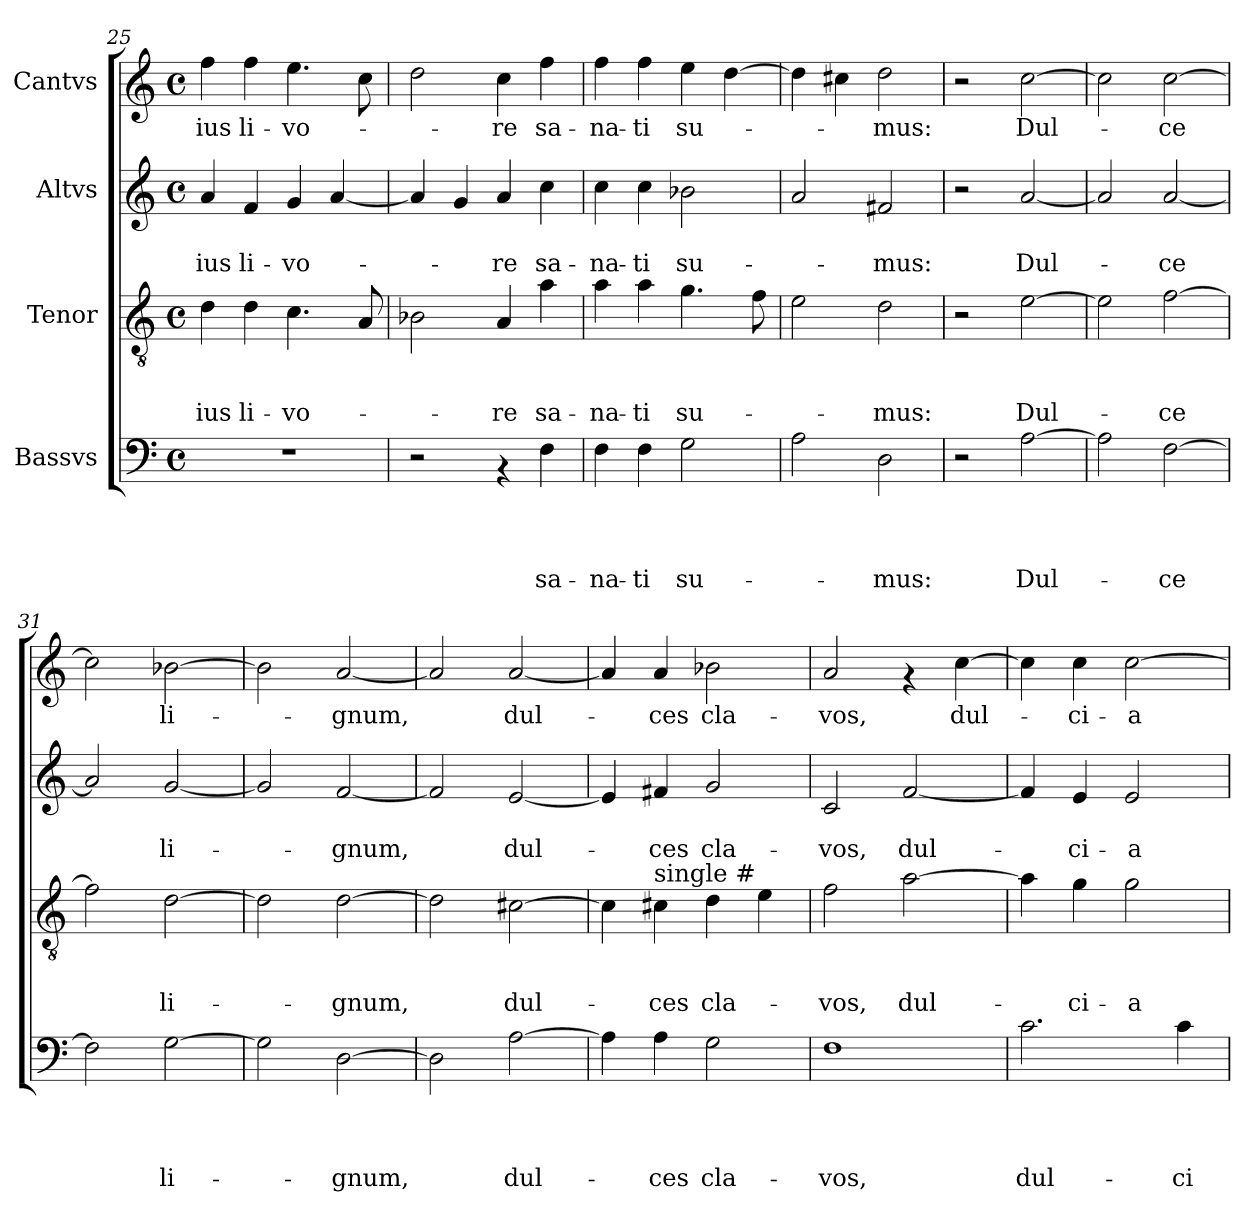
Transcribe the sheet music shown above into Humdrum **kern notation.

**kern	**text	**text	**text	**text	**kern	**text	**text	**text	**kern	**text	**text	**kern	**text
*part4	*part4	*part4	*part4	*part4	*part3	*part3	*part3	*part3	*part2	*part2	*part2	*part1	*part1
*staff4	*staff4	*staff4	*staff4	*staff4	*staff3	*staff3	*staff3	*staff3	*staff2	*staff2	*staff2	*staff1	*staff1
*I"Bassvs	*	*	*	*	*I"Tenor	*	*	*	*I"Altvs	*	*	*I"Cantvs	*
*clefF4	*	*	*	*	*clefGv2	*	*	*	*clefG2	*	*	*clefG2	*
*k[]	*	*	*	*	*k[]	*	*	*	*k[]	*	*	*k[]	*
*C:	*	*	*	*	*C:	*	*	*	*C:	*	*	*C:	*
*M4/4	*	*	*	*	*M4/4	*	*	*	*M4/4	*	*	*M4/4	*
*met(c)	*	*	*	*	*met(c)	*	*	*	*met(c)	*	*	*met(c)	*
=25	=25	=25	=25	=25	=25	=25	=25	=25	=25	=25	=25	=25	=25
!	!	!	!	!	!	!	!	!LO:LY:b	!	!	!LO:LY:b	!	!LO:LY:b
1r	.	.	.	.	4d\	.	.	-ius	4a/	.	-ius	4ff\	-ius
!	!	!	!	!	!	!	!	!LO:LY:b	!	!	!LO:LY:b	!	!LO:LY:b
.	.	.	.	.	4d\	.	.	li-	4f/	.	li-	4ff\	li-
!	!	!	!	!	!	!	!	!LO:LY:b	!	!	!LO:LY:b	!	!LO:LY:b
.	.	.	.	.	4.c\	.	.	-vo-	4g/	.	-vo-	4.ee\	-vo-
.	.	.	.	.	.	.	.	.	[<4a/	.	.	.	.
.	.	.	.	.	8A/	.	.	.	.	.	.	8cc\	.
!!LO:LB:g=z
=26	=26	=26	=26	=26	=26	=26	=26	=26	=26	=26	=26	=26	=26
2r	.	.	.	.	2B-X\	.	.	.	4a/]	.	.	2dd\	.
.	.	.	.	.	.	.	.	.	4g/	.	.	.	.
!	!	!	!	!	!	!	!	!LO:LY:b	!	!	!LO:LY:b	!	!LO:LY:b
4rAA	.	.	.	.	4A/	.	.	-re	4a/	.	-re	4cc\	-re
!	!	!	!	!LO:LY:b	!	!	!	!LO:LY:b	!	!	!LO:LY:b	!	!LO:LY:b
4F\	.	.	.	sa-	4a\	.	.	sa-	4cc\	.	sa-	4ff\	sa-
=27	=27	=27	=27	=27	=27	=27	=27	=27	=27	=27	=27	=27	=27
!	!	!	!	!LO:LY:b	!	!	!	!LO:LY:b	!	!	!LO:LY:b	!	!LO:LY:b
4F\	.	.	.	-na-	4a\	.	.	-na-	4cc\	.	-na-	4ff\	-na-
!	!	!	!	!LO:LY:b	!	!	!	!LO:LY:b	!	!	!LO:LY:b	!	!LO:LY:b
4F\	.	.	.	-ti	4a\	.	.	-ti	4cc\	.	-ti	4ff\	-ti
!	!	!	!	!LO:LY:b	!	!	!	!LO:LY:b	!	!	!LO:LY:b	!	!LO:LY:b
2G\	.	.	.	su-	4.g\	.	.	su-	2b-X\	.	su-	4ee\	su-
.	.	.	.	.	.	.	.	.	.	.	.	[>4dd\	.
.	.	.	.	.	8f\	.	.	.	.	.	.	.	.
=28	=28	=28	=28	=28	=28	=28	=28	=28	=28	=28	=28	=28	=28
2A\	.	.	.	.	2e\	.	.	.	2a/	.	.	4dd\]	.
.	.	.	.	.	.	.	.	.	.	.	.	4cc#X\	.
!	!	!	!	!LO:LY:b	!	!	!	!LO:LY:b	!	!	!LO:LY:b	!	!LO:LY:b
2D\	.	.	.	-mus:	2d\	.	.	-mus:	2f#X/	.	-mus:	2dd\	-mus:
=29	=29	=29	=29	=29	=29	=29	=29	=29	=29	=29	=29	=29	=29
2r	.	.	.	.	2r	.	.	.	2r	.	.	2r	.
!	!	!	!	!LO:LY:b	!	!	!	!LO:LY:b	!	!	!LO:LY:b	!	!LO:LY:b
[>2A\	.	.	.	Dul-	[>2e\	.	.	Dul-	[<2a/	.	Dul-	[>2cc\	Dul-
=30	=30	=30	=30	=30	=30	=30	=30	=30	=30	=30	=30	=30	=30
2A\]	.	.	.	.	2e\]	.	.	.	2a/]	.	.	2cc\]	.
!	!	!	!	!LO:LY:b	!	!	!	!LO:LY:b	!	!	!LO:LY:b	!	!LO:LY:b
[>2F\	.	.	.	-ce	[>2f\	.	.	-ce	[<2a/	.	-ce	[>2cc\	-ce
=31	=31	=31	=31	=31	=31	=31	=31	=31	=31	=31	=31	=31	=31
2F\]	.	.	.	.	2f\]	.	.	.	2a/]	.	.	2cc\]	.
!	!	!	!	!LO:LY:b	!	!	!	!LO:LY:b	!	!	!LO:LY:b	!	!LO:LY:b
[>2G\	.	.	.	li-	[>2d\	.	.	li-	[<2g/	.	li-	[>2b-X\	li-
=32	=32	=32	=32	=32	=32	=32	=32	=32	=32	=32	=32	=32	=32
2G\]	.	.	.	.	2d\]	.	.	.	2g/]	.	.	2b-\]	.
!	!	!	!	!LO:LY:b	!	!	!	!LO:LY:b	!	!	!LO:LY:b	!	!LO:LY:b
[>2D\	.	.	.	-gnum,	[>2d\	.	.	-gnum,	[<2f/	.	-gnum,	[<2a/	-gnum,
=33	=33	=33	=33	=33	=33	=33	=33	=33	=33	=33	=33	=33	=33
2D\]	.	.	.	.	2d\]	.	.	.	2f/]	.	.	2a/]	.
!	!	!	!	!LO:LY:b	!	!	!	!LO:LY:b	!	!	!LO:LY:b	!	!LO:LY:b
[<2A\	.	.	.	dul-	[<2c#X\	.	.	dul-	[<2e/	.	dul-	[<2a/	dul-
!!LO:PB:g=z
=34	=34	=34	=34	=34	=34	=34	=34	=34	=34	=34	=34	=34	=34
4A\]	.	.	.	.	4c#\]	.	.	.	4e/]	.	.	4a/]	.
!	!	!	!	!	!LO:TX:a:t=single #	!	!	!	!	!	!	!	!
!	!	!	!	!LO:LY:b	!	!	!	!LO:LY:b	!	!	!LO:LY:b	!	!LO:LY:b
4A\	.	.	.	-ces	4c#\	.	.	-ces	4f#X/	.	-ces	4a/	-ces
!	!	!	!	!LO:LY:b	!	!	!	!LO:LY:b	!	!	!LO:LY:b	!	!LO:LY:b
2G\	.	.	.	cla-	4d\	.	.	cla-	2g/	.	cla-	2b-X\	cla-
.	.	.	.	.	4e\	.	.	.	.	.	.	.	.
=35	=35	=35	=35	=35	=35	=35	=35	=35	=35	=35	=35	=35	=35
!	!	!	!	!LO:LY:b	!	!	!	!LO:LY:b	!	!	!LO:LY:b	!	!LO:LY:b
1F	.	.	.	-vos,	2f\	.	.	-vos,	2c/	.	-vos,	2a/	-vos,
!	!	!	!	!	!	!	!	!LO:LY:b	!	!	!LO:LY:b	!	!
.	.	.	.	.	[>2a\	.	.	dul-	[<2f/	.	dul-	4rf	.
!	!	!	!	!	!	!	!	!	!	!	!	!	!LO:LY:b
.	.	.	.	.	.	.	.	.	.	.	.	[>4cc\	dul-
=36	=36	=36	=36	=36	=36	=36	=36	=36	=36	=36	=36	=36	=36
!	!	!	!	!LO:LY:b	!	!	!	!	!	!	!	!	!
2.c\	.	.	.	dul-	4a\]	.	.	.	4f/]	.	.	4cc\]	.
!	!	!	!	!	!	!	!	!LO:LY:b	!	!	!LO:LY:b	!	!LO:LY:b
.	.	.	.	.	4g\	.	.	-ci-	4e/	.	-ci-	4cc\	-ci-
!	!	!	!	!	!	!	!	!LO:LY:b	!	!	!LO:LY:b	!	!LO:LY:b
.	.	.	.	.	2g\	.	.	-a	2e/	.	-a	[>2cc\	-a
!	!	!	!	!LO:LY:b	!	!	!	!	!	!	!	!	!
4c\	.	.	.	-ci-	.	.	.	.	.	.	.	.	.
=	=	=	=	=	=	=	=	=	=	=	=	=	=
*-	*-	*-	*-	*-	*-	*-	*-	*-	*-	*-	*-	*-	*-
